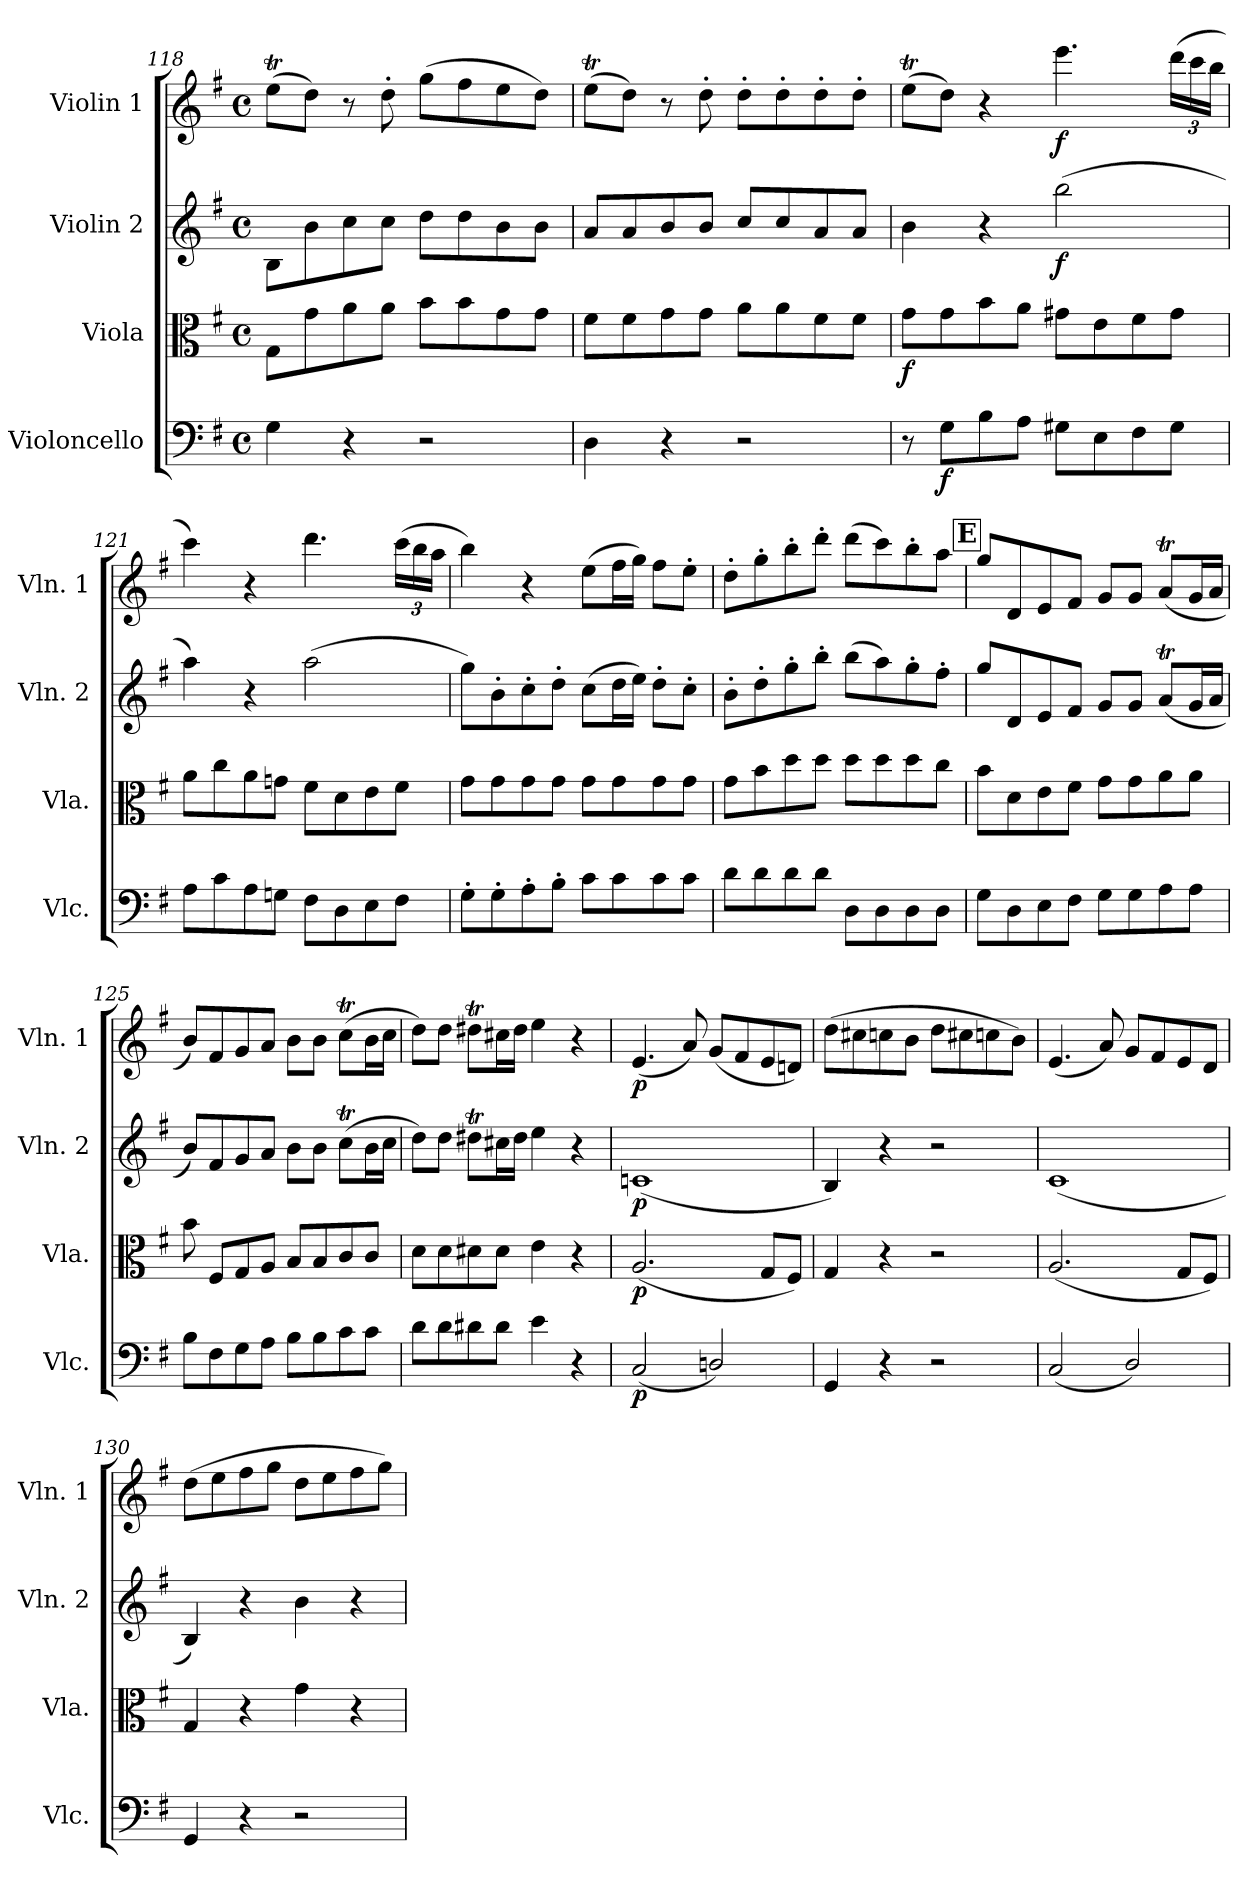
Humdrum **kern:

**kern	**dynam	**kern	**dynam	**kern	**dynam	**kern	**dynam
*part4	*part4	*part3	*part3	*part2	*part2	*part1	*part1
*staff4	*staff4	*staff3	*staff3	*staff2	*staff2	*staff1	*staff1
*I"Violoncello	*	*I"Viola	*	*I"Violin 2	*	*I"Violin 1	*
*I'Vlc.	*	*I'Vla.	*	*I'Vln. 2	*	*I'Vln. 1	*
*clefF4	*	*clefC3	*	*clefG2	*	*clefG2	*
*k[f#]	*	*k[f#]	*	*k[f#]	*	*k[f#]	*
*G:	*	*G:	*	*G:	*	*G:	*
*M4/4	*	*M4/4	*	*M4/4	*	*M4/4	*
*met(c)	*	*met(c)	*	*met(c)	*	*met(c)	*
=118	=118	=118	=118	=118	=118	=118	=118
4G\	.	8G\L	.	8B\L	.	(8eeT\L	.
.	.	8g\	.	8b\	.	8dd\J)	.
4r	.	8a\	.	8cc\	.	8r	.
.	.	8a\J	.	8cc\J	.	8dd'\	.
2r	.	8b\L	.	8dd\L	.	(8gg\L	.
.	.	8b\	.	8dd\	.	8ff#\	.
.	.	8g\	.	8b\	.	8ee\	.
.	.	8g\J	.	8b\J	.	8dd\J)	.
=119	=119	=119	=119	=119	=119	=119	=119
4D\	.	8f#\L	.	8a/L	.	(8eeT\L	.
.	.	8f#\	.	8a/	.	8dd\J)	.
4r	.	8g\	.	8b/	.	8r	.
.	.	8g\J	.	8b/J	.	8dd'\	.
2r	.	8a\L	.	8cc/L	.	8dd'\L	.
.	.	8a\	.	8cc/	.	8dd'\	.
.	.	8f#\	.	8a/	.	8dd'\	.
.	.	8f#\J	.	8a/J	.	8dd'\J	.
=120	=120	=120	=120	=120	=120	=120	=120
!	!	!	!LO:DY:b	!	!	!	!
8r	.	8g\L	f	4b\	.	(8eeT\L	.
!	!LO:DY:b	!	!	!	!	!	!
8G\L	f	8g\	.	.	.	8dd\J)	.
8B\	.	8b\	.	4r	.	4r	.
8A\J	.	8a\J	.	.	.	.	.
!	!	!	!	!	!LO:DY:b	!	!LO:DY:b
8G#X\L	.	8g#X\L	.	(2bb\	f	4.eee\	f
8E\	.	8e\	.	.	.	.	.
8F#\	.	8f#\	.	.	.	.	.
*	*	*	*	*	*	*Xbrackettup	*
8G#\J	.	8g#\J	.	.	.	(24ddd\LL	.
.	.	.	.	.	.	24ccc\	.
.	.	.	.	.	.	24bb\JJ	.
!!LO:LB:g=z
=121	=121	=121	=121	=121	=121	=121	=121
8A\L	.	8a\L	.	4aa\)	.	4ccc\)	.
8c\	.	8cc\	.	.	.	.	.
8A\	.	8a\	.	4r	.	4r	.
8Gn\J	.	8gn\J	.	.	.	.	.
8F#\L	.	8f#\L	.	(2aa\	.	4.ddd\	.
8D\	.	8d\	.	.	.	.	.
8E\	.	8e\	.	.	.	.	.
8F#\J	.	8f#\J	.	.	.	(24ccc\LL	.
.	.	.	.	.	.	24bb\	.
.	.	.	.	.	.	24aa\JJ	.
=122	=122	=122	=122	=122	=122	=122	=122
8G'\L	.	8g\L	.	8gg\L)	.	4bb\)	.
8G'\	.	8g\	.	8b'\	.	.	.
8A'\	.	8g\	.	8cc'\	.	4r	.
8B'\J	.	8g\J	.	8dd'\J	.	.	.
8c\L	.	8g\L	.	(8cc\L	.	(8ee\L	.
8c\	.	8g\	.	16dd\L	.	16ff#\L	.
.	.	.	.	16ee\JJ)	.	16gg\JJ)	.
8c\	.	8g\	.	8dd'\L	.	8ff#\L	.
8c\J	.	8g\J	.	8cc'\J	.	8ee'\J	.
=123	=123	=123	=123	=123	=123	=123	=123
8d\L	.	8g\L	.	8b'\L	.	8dd'\L	.
8d\	.	8b\	.	8dd'\	.	8gg'\	.
8d\	.	8dd\	.	8gg'\	.	8bb'\	.
8d\J	.	8dd\J	.	8bb'\J	.	8ddd'\J	.
8D\L	.	8dd\L	.	(8bb\L	.	(8ddd\L	.
8D\	.	8dd\	.	8aa\)	.	8ccc\)	.
8D\	.	8dd\	.	8gg'\	.	8bb'\	.
8D\J	.	8cc\J	.	8ff#'\J	.	8aa\J	.
!!LO:PB:g=z
!!LO:REH:place=s1:a:t=E
=124	=124	=124	=124	=124	=124	=124	=124
8G\L	.	8b\L	.	8gg/L	.	8gg/L	.
8D\	.	8d\	.	8d/	.	8d/	.
8E\	.	8e\	.	8e/	.	8e/	.
8F#\J	.	8f#\J	.	8f#/J	.	8f#/J	.
8G\L	.	8g\L	.	8g/L	.	8g/L	.
8G\	.	8g\	.	8g/J	.	8g/J	.
8A\	.	8a\	.	(8aT/L	.	(8aT/L	.
8A\J	.	8a\J	.	16g/L	.	16g/L	.
.	.	.	.	16a/JJ	.	16a/JJ	.
=125	=125	=125	=125	=125	=125	=125	=125
8B\L	.	8b\	.	8b/L)	.	8b/L)	.
8F#\	.	8F#/L	.	8f#/	.	8f#/	.
8G\	.	8G/	.	8g/	.	8g/	.
8A\J	.	8A/J	.	8a/J	.	8a/J	.
8B\L	.	8B/L	.	8b\L	.	8b\L	.
8B\	.	8B/	.	8b\J	.	8b\J	.
8c\	.	8c/	.	(8ccT\L	.	(8ccT\L	.
8c\J	.	8c/J	.	16b\L	.	16b\L	.
.	.	.	.	16cc\JJ	.	16cc\JJ	.
=126	=126	=126	=126	=126	=126	=126	=126
8d\L	.	8d\L	.	8dd\L)	.	8dd\L)	.
8d\	.	8d\	.	8dd\J	.	8dd\J	.
8d#X\	.	8d#X\	.	8dd#Xt\L	.	8dd#Xt\L	.
8d#\J	.	8d#\J	.	16cc#X\L	.	16cc#X\L	.
.	.	.	.	16dd#\JJ	.	16dd#\JJ	.
4e\	.	4e\	.	4ee\	.	4ee\	.
4r	.	4r	.	4r	.	4r	.
=127	=127	=127	=127	=127	=127	=127	=127
!	!LO:DY:b	!	!LO:DY:b	!	!LO:DY:b	!	!LO:DY:b
(2C/	p	(2.A/	p	(1cn	p	(4.e/	p
.	.	.	.	.	.	8a/)	.
2Dn/)	.	.	.	.	.	(8g/L	.
.	.	.	.	.	.	8f#/	.
.	.	8G/L	.	.	.	8e/	.
.	.	8F#/J)	.	.	.	8dn/J)	.
!!LO:PB:g=z
=128	=128	=128	=128	=128	=128	=128	=128
4GG/	.	4G/	.	4B/)	.	(8dd\L	.
.	.	.	.	.	.	8cc#X\	.
4r	.	4r	.	4r	.	8ccn\	.
.	.	.	.	.	.	8b\J	.
2r	.	2r	.	2r	.	8dd\L	.
.	.	.	.	.	.	8cc#X\	.
.	.	.	.	.	.	8ccn\	.
.	.	.	.	.	.	8b\J)	.
!!LO:PB:g=z
=129	=129	=129	=129	=129	=129	=129	=129
(2C/	.	(2.A/	.	(1c	.	(4.e/	.
.	.	.	.	.	.	8a/)	.
2D/)	.	.	.	.	.	8g/L	.
.	.	.	.	.	.	8f#/	.
.	.	8G/L	.	.	.	8e/	.
.	.	8F#/J)	.	.	.	8d/J	.
=130	=130	=130	=130	=130	=130	=130	=130
4GG/	.	4G/	.	4B/)	.	(8dd\L	.
.	.	.	.	.	.	8ee\	.
4r	.	4r	.	4r	.	8ff#\	.
.	.	.	.	.	.	8gg\J	.
2r	.	4g\	.	4b\	.	8dd\L	.
.	.	.	.	.	.	8ee\	.
.	.	4r	.	4r	.	8ff#\	.
.	.	.	.	.	.	8gg\J)	.
=	=	=	=	=	=	=	=
*-	*-	*-	*-	*-	*-	*-	*-
